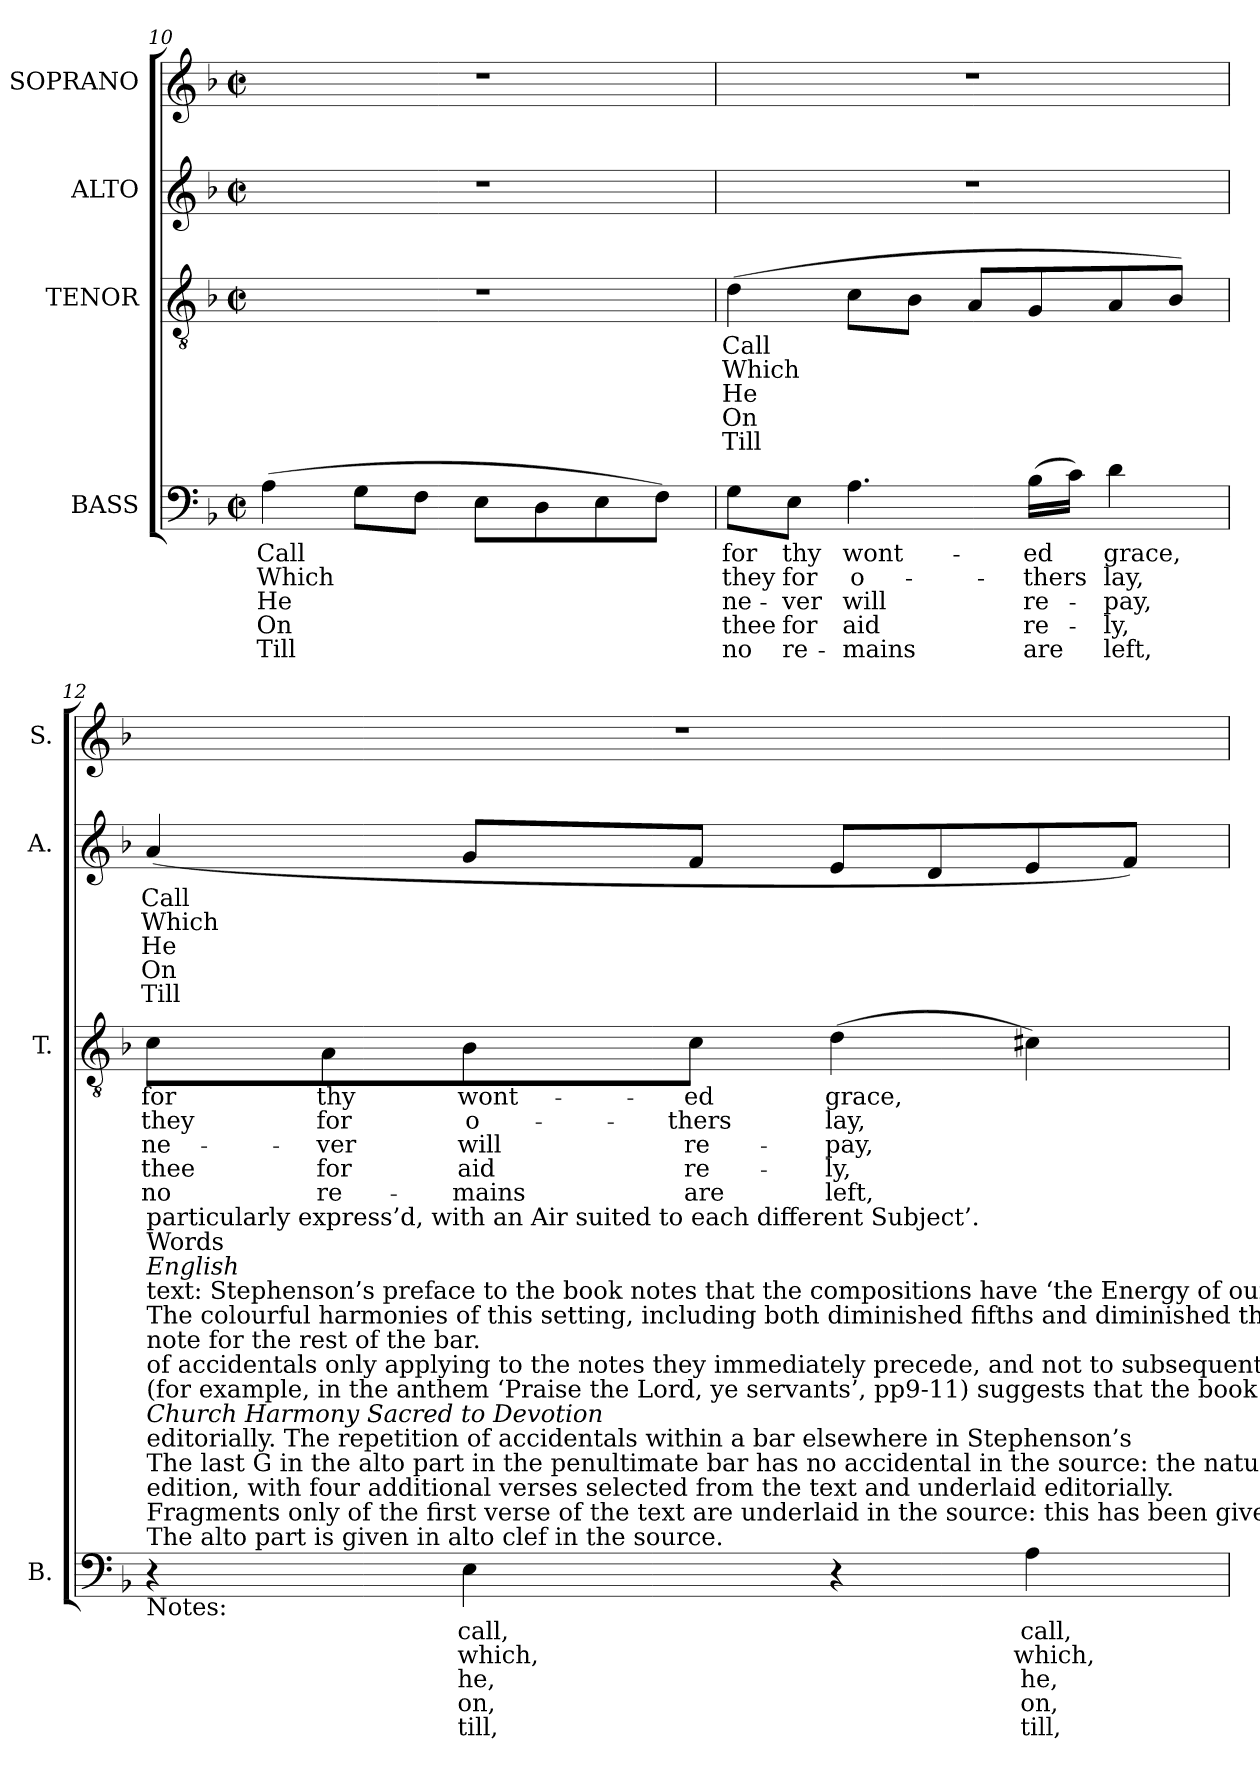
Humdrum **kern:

**kern	**text	**text	**text	**text	**text	**kern	**text	**text	**text	**text	**text	**kern	**text	**text	**text	**text	**text	**kern
*part4	*part4	*part4	*part4	*part4	*part4	*part3	*part3	*part3	*part3	*part3	*part3	*part2	*part2	*part2	*part2	*part2	*part2	*part1
*staff4	*staff4	*staff4	*staff4	*staff4	*staff4	*staff3	*staff3	*staff3	*staff3	*staff3	*staff3	*staff2	*staff2	*staff2	*staff2	*staff2	*staff2	*staff1
*I"BASS	*	*	*	*	*	*I"TENOR	*	*	*	*	*	*I"ALTO	*	*	*	*	*	*I"SOPRANO
*I'B.	*	*	*	*	*	*I'T.	*	*	*	*	*	*I'A.	*	*	*	*	*	*I'S.
*clefF4	*	*	*	*	*	*clefGv2	*	*	*	*	*	*clefG2	*	*	*	*	*	*clefG2
*	*	*	*	*	*	*ITrd7c12	*	*	*	*	*	*	*	*	*	*	*	*
*k[b-]	*	*	*	*	*	*k[b-]	*	*	*	*	*	*k[b-]	*	*	*	*	*	*k[b-]
*d:	*	*	*	*	*	*d:	*	*	*	*	*	*d:	*	*	*	*	*	*d:
*M2/2	*	*	*	*	*	*M2/2	*	*	*	*	*	*M2/2	*	*	*	*	*	*M2/2
*met(c|)	*	*	*	*	*	*met(c|)	*	*	*	*	*	*met(c|)	*	*	*	*	*	*met(c|)
=10	=10	=10	=10	=10	=10	=10	=10	=10	=10	=10	=10	=10	=10	=10	=10	=10	=10	=10
!	!LO:LY:b:color=#000000	!LO:LY:b:color=#000000	!LO:LY:b:color=#000000	!LO:LY:b:color=#000000	!LO:LY:b:color=#000000	!	!	!	!	!	!	!	!	!	!	!	!	!
(4Ai\	Call	Which	He	On	Till	1r	.	.	.	.	.	1r	.	.	.	.	.	1r
8Gi\L	.	.	.	.	.	.	.	.	.	.	.	.	.	.	.	.	.	.
8Fi\J	.	.	.	.	.	.	.	.	.	.	.	.	.	.	.	.	.	.
8Ei\L	.	.	.	.	.	.	.	.	.	.	.	.	.	.	.	.	.	.
8Di\	.	.	.	.	.	.	.	.	.	.	.	.	.	.	.	.	.	.
8Ei\	.	.	.	.	.	.	.	.	.	.	.	.	.	.	.	.	.	.
8Fi\J)	.	.	.	.	.	.	.	.	.	.	.	.	.	.	.	.	.	.
=11	=11	=11	=11	=11	=11	=11	=11	=11	=11	=11	=11	=11	=11	=11	=11	=11	=11	=11
!	!LO:LY:b:color=#000000	!LO:LY:b:color=#000000	!LO:LY:b:color=#000000	!LO:LY:b:color=#000000	!LO:LY:b:color=#000000	!	!	!	!	!	!	!	!	!	!	!	!	!
!	!	!	!	!	!	!	!LO:LY:b:color=#000000	!LO:LY:b:color=#000000	!LO:LY:b:color=#000000	!LO:LY:b:color=#000000	!LO:LY:b:color=#000000	!	!	!	!	!	!	!
8Gi\L	for	they	ne-	-thee	no	(4Di\	Call	Which	He	On	Till	1r	.	.	.	.	.	1r
!	!LO:LY:b:color=#000000	!LO:LY:b:color=#000000	!LO:LY:b:color=#000000	!LO:LY:b:color=#000000	!LO:LY:b:color=#000000	!	!	!	!	!	!	!	!	!	!	!	!	!
8Ei\J	thy	for	ver	for	re-	.	.	.	.	.	.	.	.	.	.	.	.	.
!	!LO:LY:b:color=#000000	!LO:LY:b:color=#000000	!LO:LY:b:color=#000000	!LO:LY:b:color=#000000	!LO:LY:b:color=#000000	!	!	!	!	!	!	!	!	!	!	!	!	!
4.Ai\	wont-	o-	-will	aid	mains	8Ci\L	.	.	.	.	.	.	.	.	.	.	.	.
.	.	.	.	.	.	8BB-i\J	.	.	.	.	.	.	.	.	.	.	.	.
.	.	.	.	.	.	8AAi/L	.	.	.	.	.	.	.	.	.	.	.	.
!	!LO:LY:b:color=#000000	!LO:LY:b:color=#000000	!LO:LY:b:color=#000000	!LO:LY:b:color=#000000	!LO:LY:b:color=#000000	!	!	!	!	!	!	!	!	!	!	!	!	!
(16B-i\LL	-ed	-thers	re-	-re-	-are	8GGi/	.	.	.	.	.	.	.	.	.	.	.	.
16ci\JJ)	.	.	.	.	.	.	.	.	.	.	.	.	.	.	.	.	.	.
!	!LO:LY:b:color=#000000	!LO:LY:b:color=#000000	!LO:LY:b:color=#000000	!LO:LY:b:color=#000000	!LO:LY:b:color=#000000	!	!	!	!	!	!	!	!	!	!	!	!	!
4di\	grace,	lay,	pay,	ly,	left,	8AAi/	.	.	.	.	.	.	.	.	.	.	.	.
.	.	.	.	.	.	8BB-i/J)	.	.	.	.	.	.	.	.	.	.	.	.
!!LO:PB:g=z
=12	=12	=12	=12	=12	=12	=12	=12	=12	=12	=12	=12	=12	=12	=12	=12	=12	=12	=12
!	!	!	!	!	!	!	!LO:LY:b:color=#000000	!LO:LY:b:color=#000000	!LO:LY:b:color=#000000	!LO:LY:b:color=#000000	!LO:LY:b:color=#000000	!	!	!	!	!	!	!
!LO:TX:b:t=Notes&colon;	!	!	!	!	!	!	!	!	!	!	!	!	!	!	!	!	!	!
!LO:TX:t=The alto part is given in alto clef in the source.	!	!	!	!	!	!	!	!	!	!	!	!	!	!	!	!	!	!
!LO:TX:t=Fragments only of the first verse of the text are underlaid in the source&colon; this has been given in full in the present	!	!	!	!	!	!	!	!	!	!	!	!	!	!	!	!	!	!
!LO:TX:t=edition, with four additional verses selected from the text and underlaid editorially.	!	!	!	!	!	!	!	!	!	!	!	!	!	!	!	!	!	!
!LO:TX:t=The last G in the alto part in the penultimate bar has no accidental in the source&colon; the natural sign has been added	!	!	!	!	!	!	!	!	!	!	!	!	!	!	!	!	!	!
!LO:TX:t=editorially. The repetition of accidentals within a bar elsewhere in Stephenson’s	!	!	!	!	!	!	!	!	!	!	!	!	!	!	!	!	!	!
!LO:TX:i:t=Church Harmony Sacred to Devotion	!	!	!	!	!	!	!	!	!	!	!	!	!	!	!	!	!	!
!LO:TX:t=(for example, in the anthem ‘Praise the Lord, ye servants’, pp9-11) suggests that the book assumes a convention	!	!	!	!	!	!	!	!	!	!	!	!	!	!	!	!	!	!
!LO:TX:t=of accidentals only applying to the notes they immediately precede, and not to subsequent occurrences of the same	!	!	!	!	!	!	!	!	!	!	!	!	!	!	!	!	!	!
!LO:TX:t=note for the rest of the bar.	!	!	!	!	!	!	!	!	!	!	!	!	!	!	!	!	!	!
!LO:TX:t=The colourful harmonies of this setting, including both diminished fifths and diminished thirds, reflect the impassioned	!	!	!	!	!	!	!	!	!	!	!	!	!	!	!	!	!	!
!LO:TX:t=text&colon; Stephenson’s preface to the book notes that the compositions have ‘the Energy of our	!	!	!	!	!	!	!	!	!	!	!	!	!	!	!	!	!	!
!LO:TX:i:t=English	!	!	!	!	!	!	!	!	!	!	!	!	!	!	!	!	!	!
!LO:TX:t=Words	!	!	!	!	!	!	!	!	!	!	!	!	!	!	!	!	!	!
!LO:TX:t=particularly express’d, with an Air suited to each different Subject’.	!	!	!	!	!	!	!	!	!	!	!	!	!	!	!	!	!	!
!	!	!	!	!	!	!	!	!	!	!	!	!	!LO:LY:b:color=#000000	!LO:LY:b:color=#000000	!LO:LY:b:color=#000000	!LO:LY:b:color=#000000	!LO:LY:b:color=#000000	!
4r	.	.	.	.	.	8Ci\L	for	they	ne-	-thee	no	(4ai/	Call	Which	He	On	Till	1r
!	!	!	!	!	!	!	!LO:LY:b:color=#000000	!LO:LY:b:color=#000000	!LO:LY:b:color=#000000	!LO:LY:b:color=#000000	!LO:LY:b:color=#000000	!	!	!	!	!	!	!
.	.	.	.	.	.	8AAi\	thy	for	ver	for	re-	.	.	.	.	.	.	.
!	!LO:LY:b:color=#000000	!LO:LY:b:color=#000000	!LO:LY:b:color=#000000	!LO:LY:b:color=#000000	!LO:LY:b:color=#000000	!	!	!	!	!	!	!	!	!	!	!	!	!
!	!	!	!	!	!	!	!LO:LY:b:color=#000000	!LO:LY:b:color=#000000	!LO:LY:b:color=#000000	!LO:LY:b:color=#000000	!LO:LY:b:color=#000000	!	!	!	!	!	!	!
4Ei\	call,	which,	he,	on,	till,	8BB-i\	wont-	o-	-will	aid	mains	8gi/L	.	.	.	.	.	.
!	!	!	!	!	!	!	!LO:LY:b:color=#000000	!LO:LY:b:color=#000000	!LO:LY:b:color=#000000	!LO:LY:b:color=#000000	!LO:LY:b:color=#000000	!	!	!	!	!	!	!
.	.	.	.	.	.	8Ci\J	-ed	-thers	re-	-re-	-are	8fi/J	.	.	.	.	.	.
!	!	!	!	!	!	!	!LO:LY:b:color=#000000	!LO:LY:b:color=#000000	!LO:LY:b:color=#000000	!LO:LY:b:color=#000000	!LO:LY:b:color=#000000	!	!	!	!	!	!	!
4r	.	.	.	.	.	(4Di\	grace,	lay,	pay,	ly,	left,	8ei/L	.	.	.	.	.	.
.	.	.	.	.	.	.	.	.	.	.	.	8di/	.	.	.	.	.	.
!	!LO:LY:b:color=#000000	!LO:LY:b:color=#000000	!LO:LY:b:color=#000000	!LO:LY:b:color=#000000	!LO:LY:b:color=#000000	!	!	!	!	!	!	!	!	!	!	!	!	!
4Ai\	call,	which,	he,	on,	till,	4C#Xi\)	.	.	.	.	.	8ei/	.	.	.	.	.	.
.	.	.	.	.	.	.	.	.	.	.	.	8fi/J)	.	.	.	.	.	.
=	=	=	=	=	=	=	=	=	=	=	=	=	=	=	=	=	=	=
*-	*-	*-	*-	*-	*-	*-	*-	*-	*-	*-	*-	*-	*-	*-	*-	*-	*-	*-
